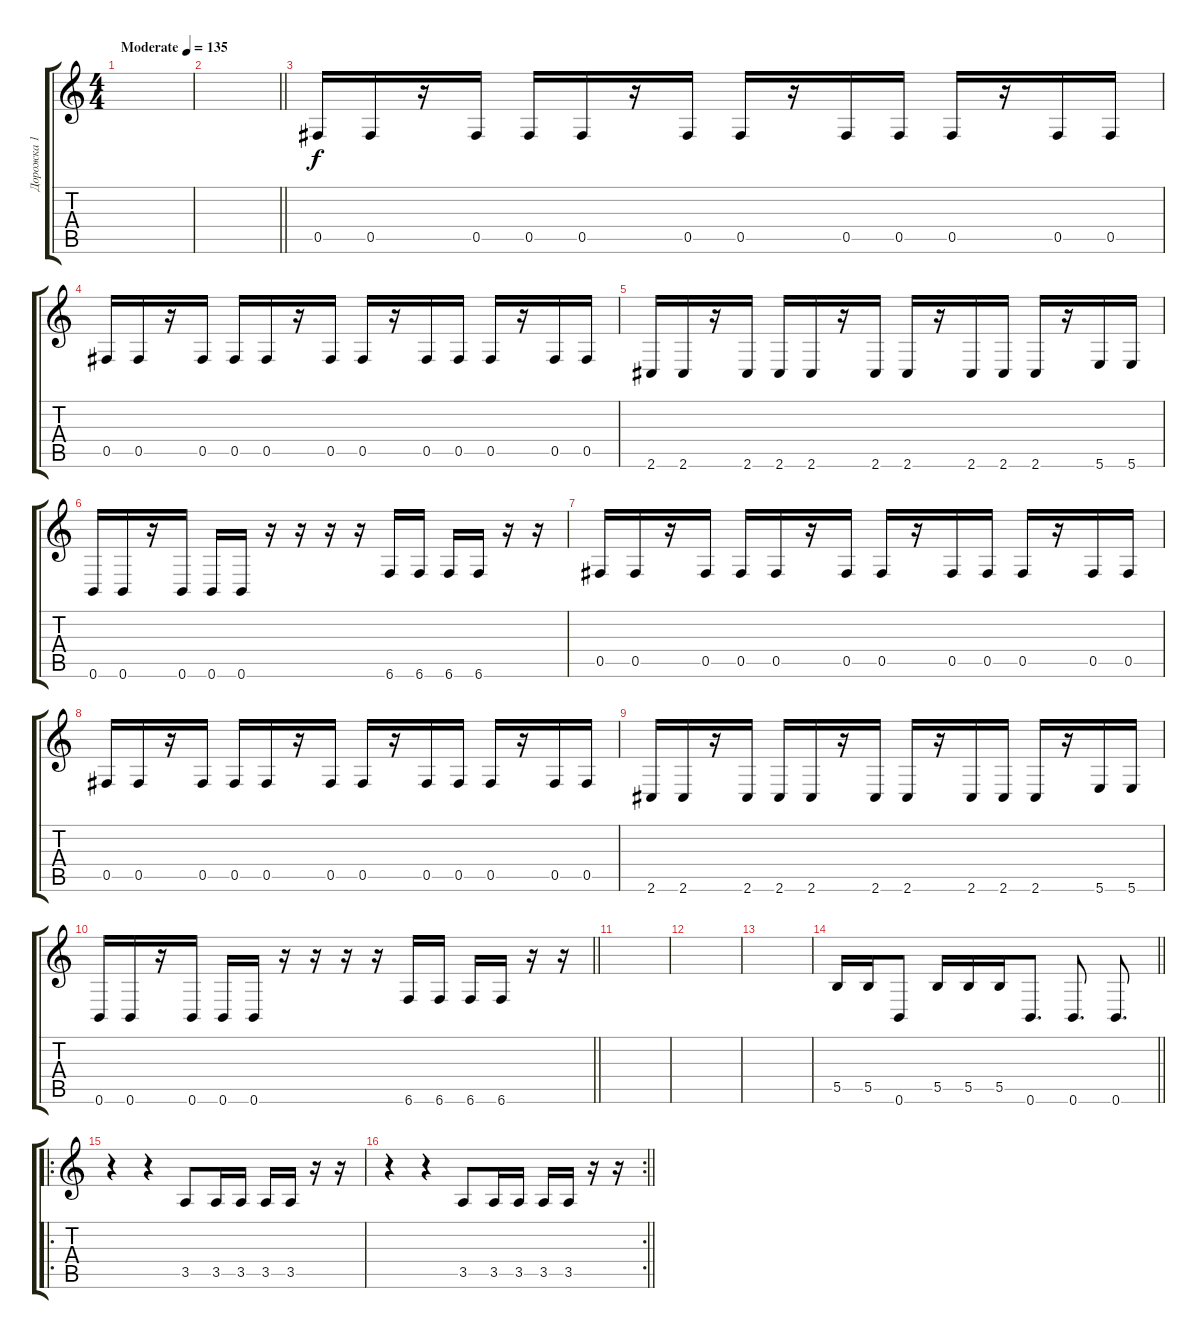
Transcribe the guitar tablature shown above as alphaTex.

\track ("Дорожка 1" "Дорожка 1") {instrument distortionguitar}
\staff {score tabs}
\tuning (Db4 Ab3 E3 B2 Gb2 B1) {hide}
\ts (4 4)
\tempo (135 "Moderate")
\clef g2
\ks c
|
\barLineRight lightlight
|
\section ("" " ")
0.5.16 0.5.16 r.16 0.5.16 0.5.16 0.5.16 r.16 0.5.16 0.5.16 r.16 0.5.16 0.5.16 0.5.16 r.16 0.5.16 0.5.16 |
0.5.16 0.5.16 r.16 0.5.16 0.5.16 0.5.16 r.16 0.5.16 0.5.16 r.16 0.5.16 0.5.16 0.5.16 r.16 0.5.16 0.5.16 |
2.6.16 2.6.16 r.16 2.6.16 2.6.16 2.6.16 r.16 2.6.16 2.6.16 r.16 2.6.16 2.6.16 2.6.16 r.16 5.6.16 5.6.16 |
0.6.16 0.6.16 r.16 0.6.16 0.6.16 0.6.16 r.16 r.16 r.16 r.16 6.6.16 6.6.16 6.6.16 6.6.16 r.16 r.16 |
0.5.16 0.5.16 r.16 0.5.16 0.5.16 0.5.16 r.16 0.5.16 0.5.16 r.16 0.5.16 0.5.16 0.5.16 r.16 0.5.16 0.5.16 |
0.5.16 0.5.16 r.16 0.5.16 0.5.16 0.5.16 r.16 0.5.16 0.5.16 r.16 0.5.16 0.5.16 0.5.16 r.16 0.5.16 0.5.16 |
2.6.16 2.6.16 r.16 2.6.16 2.6.16 2.6.16 r.16 2.6.16 2.6.16 r.16 2.6.16 2.6.16 2.6.16 r.16 5.6.16 5.6.16 |
\barLineRight lightlight
0.6.16 0.6.16 r.16 0.6.16 0.6.16 0.6.16 r.16 r.16 r.16 r.16 6.6.16 6.6.16 6.6.16 6.6.16 r.16 r.16 |
\section ("" " ")
|
|
|
\barLineRight lightlight
5.5.16 5.5.16 0.6.8 5.5.16 5.5.16 5.5.16 0.6.8{d} 0.6.8{d} 0.6.8{d} |
\ro
\section ("" " ")
r.4 r.4 3.5.8 3.5.16 3.5.16 3.5.16 3.5.16 r.16 r.16 |
\rc 2
\barLineRight lightlight
r.4 r.4 3.5.8 3.5.16 3.5.16 3.5.16 3.5.16 r.16 r.16
